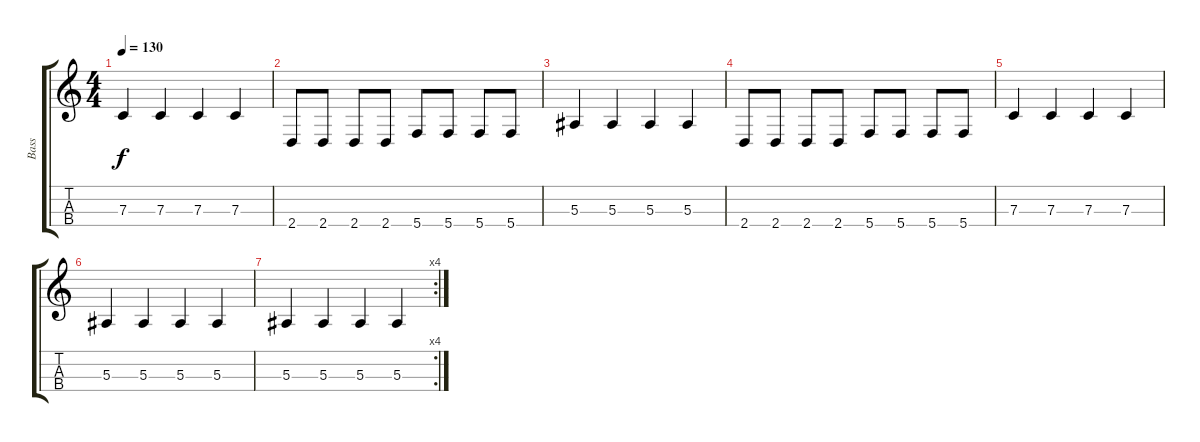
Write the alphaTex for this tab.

\track ("Bass" "Bass") {instrument electricbassfinger}
\staff {score tabs}
\tuning (Eb3 Bb2 F2 C2) {hide}
\ts (4 4)
\tempo 130
\clef g2
\ks c
7.3.4{dy f} 7.3.4 7.3.4 7.3.4 |
2.4.8 2.4.8 2.4.8 2.4.8 5.4.8 5.4.8 5.4.8 5.4.8 |
5.3.4 5.3.4 5.3.4 5.3.4 |
2.4.8 2.4.8 2.4.8 2.4.8 5.4.8 5.4.8 5.4.8 5.4.8 |
7.3.4 7.3.4 7.3.4 7.3.4 |
5.3.4 5.3.4 5.3.4 5.3.4 |
\rc 4
5.3.4 5.3.4 5.3.4 5.3.4
